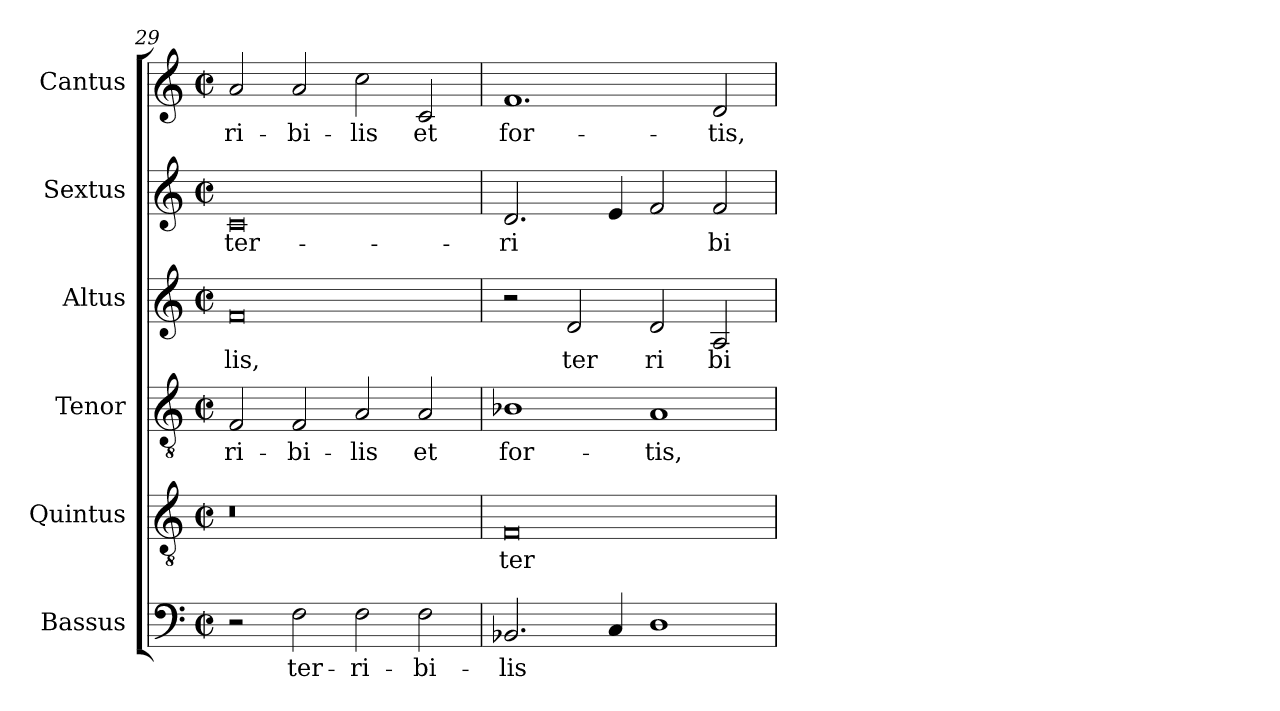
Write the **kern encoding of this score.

**kern	**text	**kern	**text	**kern	**text	**kern	**text	**kern	**text	**kern	**text
*part6	*part6	*part5	*part5	*part4	*part4	*part3	*part3	*part2	*part2	*part1	*part1
*staff6	*staff6	*staff5	*staff5	*staff4	*staff4	*staff3	*staff3	*staff2	*staff2	*staff1	*staff1
*I"Bassus	*	*I"Quintus	*	*I"Tenor	*	*I"Altus	*	*I"Sextus	*	*I"Cantus	*
!!LO:PB:g=z
*clefF4	*	*clefGv2	*	*clefGv2	*	*clefG2	*	*clefG2	*	*clefG2	*
*k[]	*	*k[]	*	*k[]	*	*k[]	*	*k[]	*	*k[]	*
*C:	*	*C:	*	*C:	*	*C:	*	*C:	*	*C:	*
*M2/2	*	*M2/2	*	*M2/2	*	*M2/2	*	*M2/2	*	*M2/2	*
*met(c|)	*	*met(c|)	*	*met(c|)	*	*met(c|)	*	*met(c|)	*	*met(c|)	*
=29	=29	=29	=29	=29	=29	=29	=29	=29	=29	=29	=29
!	!	!	!	!	!LO:LY:b:cj	!	!LO:LY:b:cj	!	!LO:LY:b:cj	!	!LO:LY:b:cj
2r	.	0r	.	2F/	ri-	0f	lis,	0c	ter-	2a/	-ri-
!	!LO:LY:b	!	!	!	!LO:LY:b:cj	!	!	!	!	!	!LO:LY:b:cj
2F\	ter-	.	.	2F/	-bi-	.	.	.	.	2a/	-bi-
!	!LO:LY:b	!	!	!	!LO:LY:b:cj	!	!	!	!	!	!LO:LY:b:cj
2F\	-ri-	.	.	2A/	-lis	.	.	.	.	2cc\	-lis
!	!LO:LY:b	!	!	!	!LO:LY:b:cj	!	!	!	!	!	!LO:LY:b:cj
2F\	-bi-	.	.	2A/	et	.	.	.	.	2c/	et
=30	=30	=30	=30	=30	=30	=30	=30	=30	=30	=30	=30
!	!LO:LY:b	!	!LO:LY:b:cj	!	!LO:LY:b:cj	!	!	!	!LO:LY:b:cj	!	!LO:LY:b:cj
2.BB-X/	-lis	0F	ter-	1B-	for-	2r	.	2.d/	-ri-	1.f	for-
!	!	!	!	!	!	!	!LO:LY:b:cj	!	!	!	!
.	.	.	.	.	.	2d/	ter	.	.	.	.
!	!LO:LY:b	!	!	!	!	!	!	!	!LO:LY:b:cj	!	!
4C/	.	.	.	.	.	.	.	4e/	--	.	.
!	!LO:LY:b	!	!	!	!LO:LY:b:cj	!	!LO:LY:b:cj	!	!LO:LY:b:cj	!	!
1D	.	.	.	1A	-tis,	2d/	ri	2f/	--	.	.
!	!	!	!	!	!	!	!LO:LY:b:cj	!	!LO:LY:b:cj	!	!LO:LY:b:cj
.	.	.	.	.	.	2A/	bi	2f/	-bi-	2d/	-tis,
=	=	=	=	=	=	=	=	=	=	=	=
*-	*-	*-	*-	*-	*-	*-	*-	*-	*-	*-	*-
